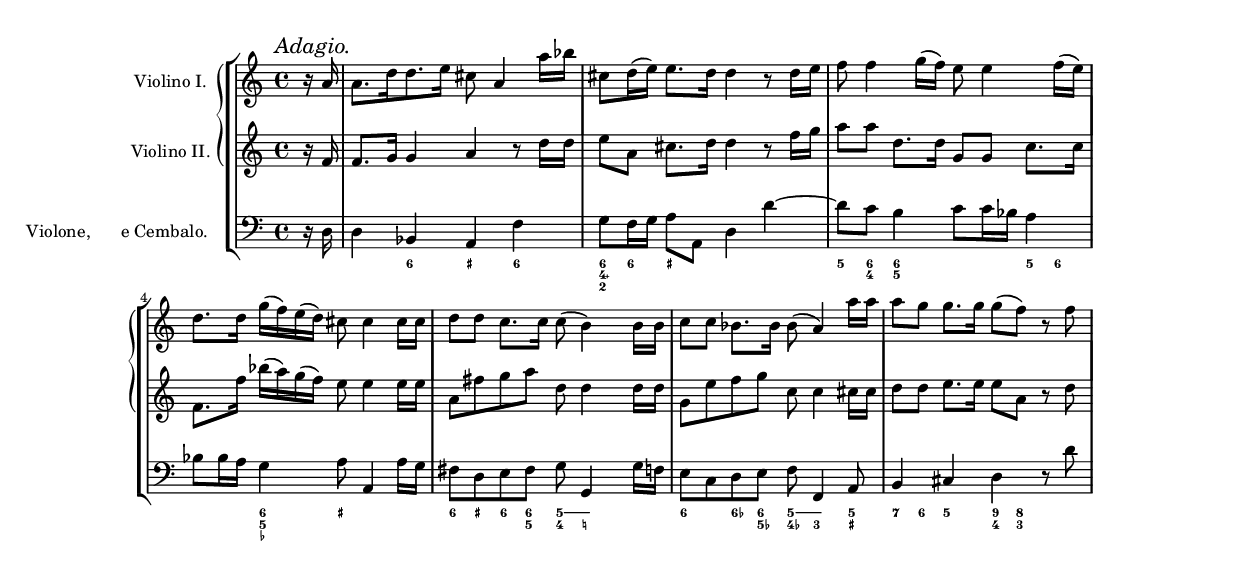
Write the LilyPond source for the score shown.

\version "2.11.51"
#(set-global-staff-size 15)
\paper{
  ragged-right=##f
  line-width=16\cm
  indent=1.5\cm
}

% NR 2.7.3 Figured bass

% Arcangelo Corelli, 12 Sonate da Camera, Op. 2
% Sonata II, Allemanda
% measures 1 - 88
% Coded by Neil Puttock; modified by Carl Sorensen

extendOn = \bassFigureExtendersOn
extendOff = \bassFigureExtendersOff

\score {
  
  \new StaffGroup <<
  
    \new GrandStaff <<
      
      \new Staff = "violinoI" {
        \set Staff.instrumentName = \markup {
          \hcenter-in #11
          \line { Violino I. }
        }
        \time 4/4
        \mark \markup { \italic Adagio. }
        \partial 8
        r16 a'16 |
        a'8. [ d''16 d''8.  e''16 ] cis''8 a'4 a''16 bes''16 |
        cis''8 d''16 ( e'' ) e''8.  d''16 d''4 r8 d''16 e''16 |
        f''8 f''4 g''16 ( f''16 ) e''8 e''4 f''16 ( e''16 ) |
        d''8.  d''16 g''16 ( f''16 ) e''16 ( d''16 ) cis''8 
            cis''4 cis''16 cis''16 |
        d''8 d''8 c''8.  c''16 c''8 ( b'4 ) b'16 b'16 |
        c''8 c''8 bes'8.  bes'16 bes'8 ( a'4 ) a''16 a''16 |
        a''8 g''8 g''8.  g''16 g''8 ( f''8 ) r8 f''8 |
      }
      
      \new Staff = "violinoII" {
        \set Staff.instrumentName = \markup {
          \hcenter-in #11
          \line { Violino II. }
        }
        \time 4/4
        \partial 8
        r16 f'16 |
        f'8.  g'16 g'4 a'4 r8 d''16 d''16 |
        e''8 a'8 cis''8.  d''16 d''4 r8 f''16 g''16 |
        a''8 a''8 d''8.  d''16 g'8 g'8 c''8.  c''16 |
        f'8.  f''16 bes''16 ( a''16 ) g''16 ( f''16 ) e''8 e''4 e''16 e''16 |
        a'8 fis''8 g''8 a''8 d''8 d''4 d''16 d''16 | 
        g'8 e''8 f''8 g''8 c''8 c''4 cis''16 cis''16 | 
        d''8 d''8 e''8.  e''16 e''8 a'8 r8 d''8 | 
      }
      
    >>
    
    \new Staff = "violone" {
      \set Staff.instrumentName = \markup {
        \hcenter-in #13 {
          \center-align {
            Violone,
            \line { e Cembalo. }
          }
        }
      }
      \time 4/4
      \clef bass
      \partial 8
      r16 d16 | 
      d4 bes,4 a,4 f4 | 
      g8 f16 g16 a8 a,8 d4 d'4 ~ | 
      d'8 c'8 b4 c'8 c'16 bes16 a4 | 
      bes8 bes16 a16 g4 a8 a,4 a16 g16 |
      fis8 d8 e8 fis8 g8 g,4 g16 f16 |
      e8 c8 d8 e8 f8 f,4 a,8 | 
      b,4 cis4 d4 r8 d'8 | 
    }
    
    \new FiguredBass \figuremode {
      \set figuredBassAlterationDirection = #RIGHT
      \set figuredBassPlusDirection = #RIGHT      
      \override VerticalAxisGroup #'minimum-Y-extent = #'()
      \override BassFigureAlignment #'stacking-dir = #DOWN
      s8 |
      s4 <6>4 <_+>4 <6>4 | 
      <6 4\+ 2>8 <6>8 <_+> s8 s2 |
      <5>8 <6 4>8 <6 5>4 s4 <5>8 <6>8 |
      s4 <6 5 _-> <_+>2 |
      <6>8 <_+>8 <6>8 <6 5>8 <5 4>8 \extendOn <5 _!>8 \extendOff s4 |
      <6>4 <6->8 <6 5->8 <5 4->8 \extendOn <5 3>4 \extendOff <5 _+>8 |
      <7>8 <6>8 <5>4 <9 4>8 <8 3>8 s4 |
    }
    
  >>
  
  \layout {
    \context {
      \Score
      \override RehearsalMark #'break-align-symbols = #'(time-signature)
      \override RehearsalMark #'self-alignment-X = #LEFT
      \override TimeSignature #'break-align-anchor-alignment = #LEFT
    }
  }
}
